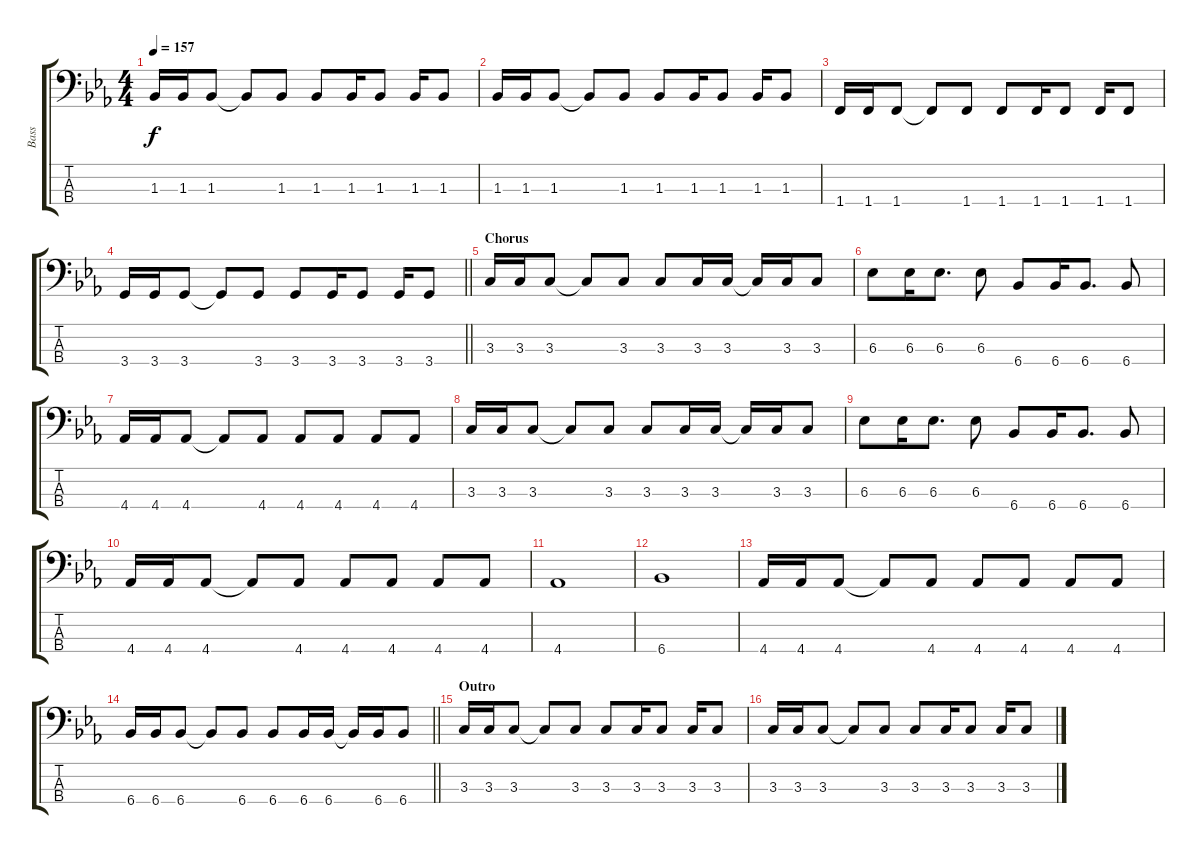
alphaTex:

\track ("Bass" "Bass") {instrument electricbasspick}
\staff {score tabs}
\tuning (G2 D2 A1 E1) {hide}
\ts (4 4)
\tempo 157
\clef f4
\ks eb
1.3.16{dy f} 1.3.16 1.3.8 1.3{t}.8 1.3.8 1.3.8 1.3.16 1.3.8 1.3.16 1.3.8 |
1.3.16 1.3.16 1.3.8 1.3{t}.8 1.3.8 1.3.8 1.3.16 1.3.8 1.3.16 1.3.8 |
1.4.16 1.4.16 1.4.8 1.4{t}.8 1.4.8 1.4.8 1.4.16 1.4.8 1.4.16 1.4.8 |
\barLineRight lightlight
3.4.16 3.4.16 3.4.8 3.4{t}.8 3.4.8 3.4.8 3.4.16 3.4.8 3.4.16 3.4.8 |
\section ("" "Chorus")
3.3.16 3.3.16 3.3.8 3.3{t}.8 3.3.8 3.3.8 3.3.16 3.3.16 3.3{t}.16 3.3.16 3.3.8 |
6.3.8 6.3.16 6.3.8{d} 6.3.8 6.4.8 6.4.16 6.4.8{d} 6.4.8 |
4.4.16 4.4.16 4.4.8 4.4{t}.8 4.4.8 4.4.8 4.4.8 4.4.8 4.4.8 |
3.3.16 3.3.16 3.3.8 3.3{t}.8 3.3.8 3.3.8 3.3.16 3.3.16 3.3{t}.16 3.3.16 3.3.8 |
6.3.8 6.3.16 6.3.8{d} 6.3.8 6.4.8 6.4.16 6.4.8{d} 6.4.8 |
4.4.16 4.4.16 4.4.8 4.4{t}.8 4.4.8 4.4.8 4.4.8 4.4.8 4.4.8 |
4.4.1 |
6.4.1 |
4.4.16 4.4.16 4.4.8 4.4{t}.8 4.4.8 4.4.8 4.4.8 4.4.8 4.4.8 |
\barLineRight lightlight
6.4.16 6.4.16 6.4.8 6.4{t}.8 6.4.8 6.4.8 6.4.16 6.4.16 6.4{t}.16 6.4.16 6.4.8 |
\section ("" "Outro")
3.3.16 3.3.16 3.3.8 3.3{t}.8 3.3.8 3.3.8 3.3.16 3.3.8 3.3.16 3.3.8 |
3.3.16 3.3.16 3.3.8 3.3{t}.8 3.3.8 3.3.8 3.3.16 3.3.8 3.3.16 3.3.8
